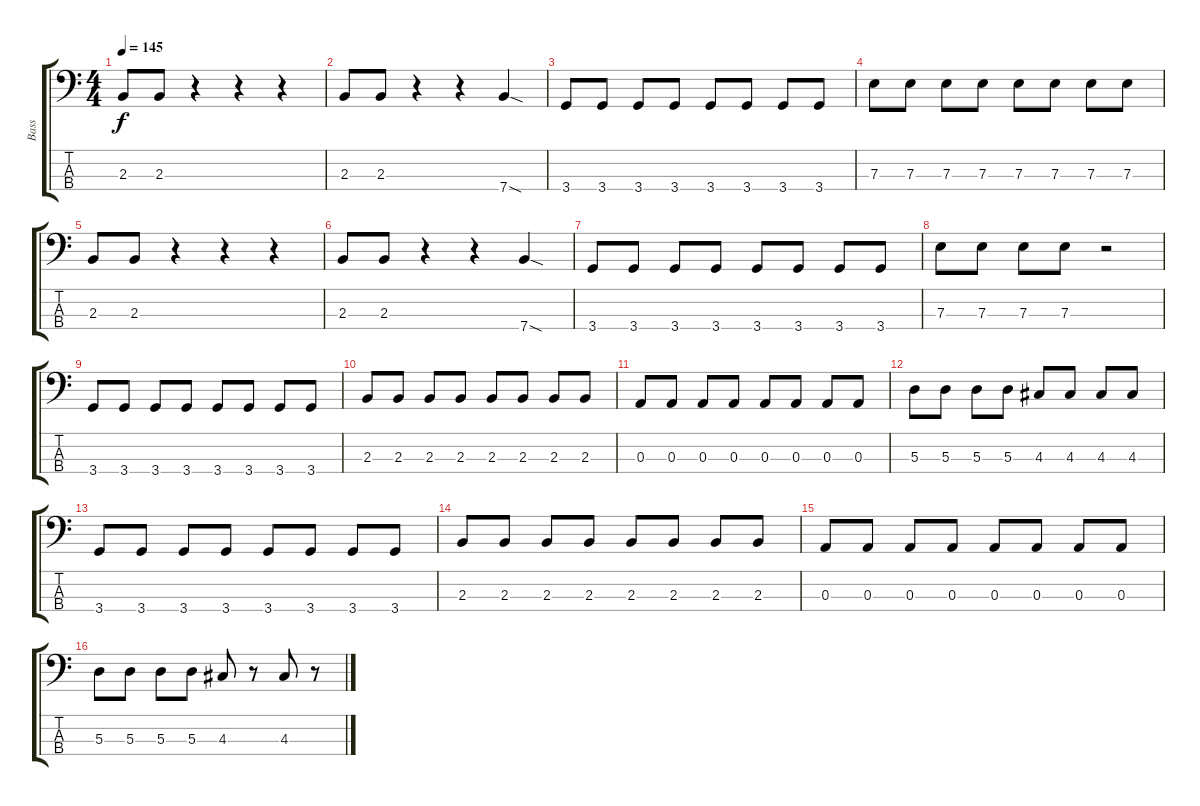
\track ("Bass" "Bass") {instrument electricbasspick}
\staff {score tabs}
\tuning (G2 D2 A1 E1) {hide}
\ts (4 4)
\tempo 145
\clef f4
\ks c
2.3.8{dy f} 2.3.8 r.4 r.4 r.4 |
2.3.8 2.3.8 r.4 r.4 7.4{sod}.4 |
3.4.8 3.4.8 3.4.8 3.4.8 3.4.8 3.4.8 3.4.8 3.4.8 |
7.3.8 7.3.8 7.3.8 7.3.8 7.3.8 7.3.8 7.3.8 7.3.8 |
2.3.8 2.3.8 r.4 r.4 r.4 |
2.3.8 2.3.8 r.4 r.4 7.4{sod}.4 |
3.4.8 3.4.8 3.4.8 3.4.8 3.4.8 3.4.8 3.4.8 3.4.8 |
7.3.8 7.3.8 7.3.8 7.3.8 r.2 |
3.4.8 3.4.8 3.4.8 3.4.8 3.4.8 3.4.8 3.4.8 3.4.8 |
2.3.8 2.3.8 2.3.8 2.3.8 2.3.8 2.3.8 2.3.8 2.3.8 |
0.3.8 0.3.8 0.3.8 0.3.8 0.3.8 0.3.8 0.3.8 0.3.8 |
5.3.8 5.3.8 5.3.8 5.3.8 4.3.8 4.3.8 4.3.8 4.3.8 |
3.4.8 3.4.8 3.4.8 3.4.8 3.4.8 3.4.8 3.4.8 3.4.8 |
2.3.8 2.3.8 2.3.8 2.3.8 2.3.8 2.3.8 2.3.8 2.3.8 |
0.3.8 0.3.8 0.3.8 0.3.8 0.3.8 0.3.8 0.3.8 0.3.8 |
5.3.8 5.3.8 5.3.8 5.3.8 4.3.8 r.8 4.3.8 r.8
